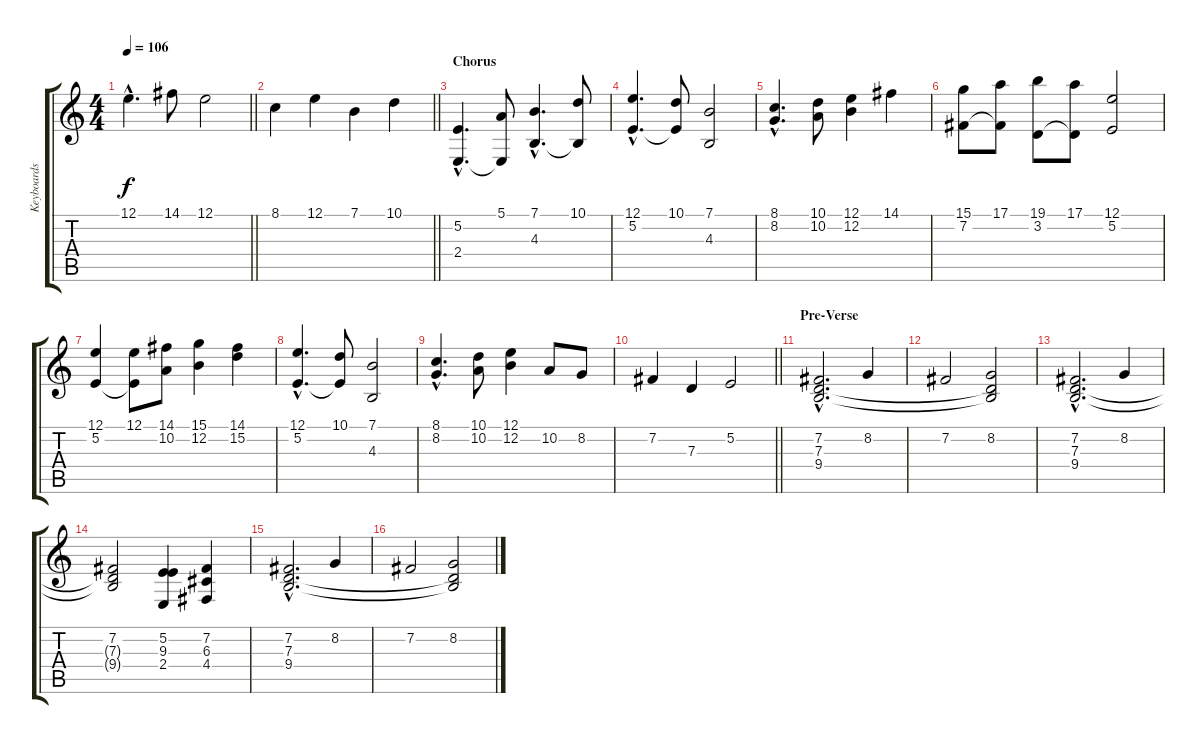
\track ("Keyboards" "Keyboards") {instrument choiraahs}
\staff {score tabs}
\tuning (E4 B3 G3 D3 A2 E2) {hide}
\ts (4 4)
\tempo 106
\clef g2
\barLineRight lightlight
\ks c
12.1{hac}.4{d dy f} 14.1.8 12.1.2 |
\section ("" "")
\barLineRight lightlight
8.1.4 12.1.4 7.1.4 10.1.4 |
\section ("" "Chorus")
(5.2{hac} 2.4{hac}).4{d} (5.1 2.4{t}).8 (7.1{hac} 4.3{hac}).4{d} (10.1 4.3{t}).8 |
(12.1{hac} 5.2{hac}).4{d} (10.1 5.2{t}).8 (7.1 4.3).2 |
(8.1{hac} 8.2{hac}).4{d} (10.1 10.2).8 (12.1 12.2).4 14.1.4 |
(15.1 7.2).8 (17.1 7.2{t}).8 (19.1 3.2).8 (17.1 3.2{t}).8 (12.1 5.2).2 |
(12.1 5.2).4 (12.1 5.2{t}).8 (14.1 10.2).8 (15.1 12.2).4 (14.1 15.2).4 |
(12.1{hac} 5.2{hac}).4{d} (10.1 5.2{t}).8 (7.1 4.3).2 |
(8.1{hac} 8.2{hac}).4{d} (10.1 10.2).8 (12.1 12.2).4 10.2.8 8.2.8 |
\barLineRight lightlight
7.2.4 7.3.4 5.2.2 |
\section ("" "Pre-Verse")
(7.2{hac} 7.3{hac} 9.4{hac}).2{d} 8.2.4 |
7.2.2 (8.2 7.3{t} 9.4{t}).2 |
(7.2{hac} 7.3{hac} 9.4{hac}).2{d} 8.2.4 |
(7.2 7.3{t} 9.4{t}).2 (5.2 9.3 2.4).4 (7.2 6.3 4.4).4 |
(7.2{hac} 7.3{hac} 9.4{hac}).2{d} 8.2.4 |
7.2.2 (8.2 7.3{t} 9.4{t}).2
